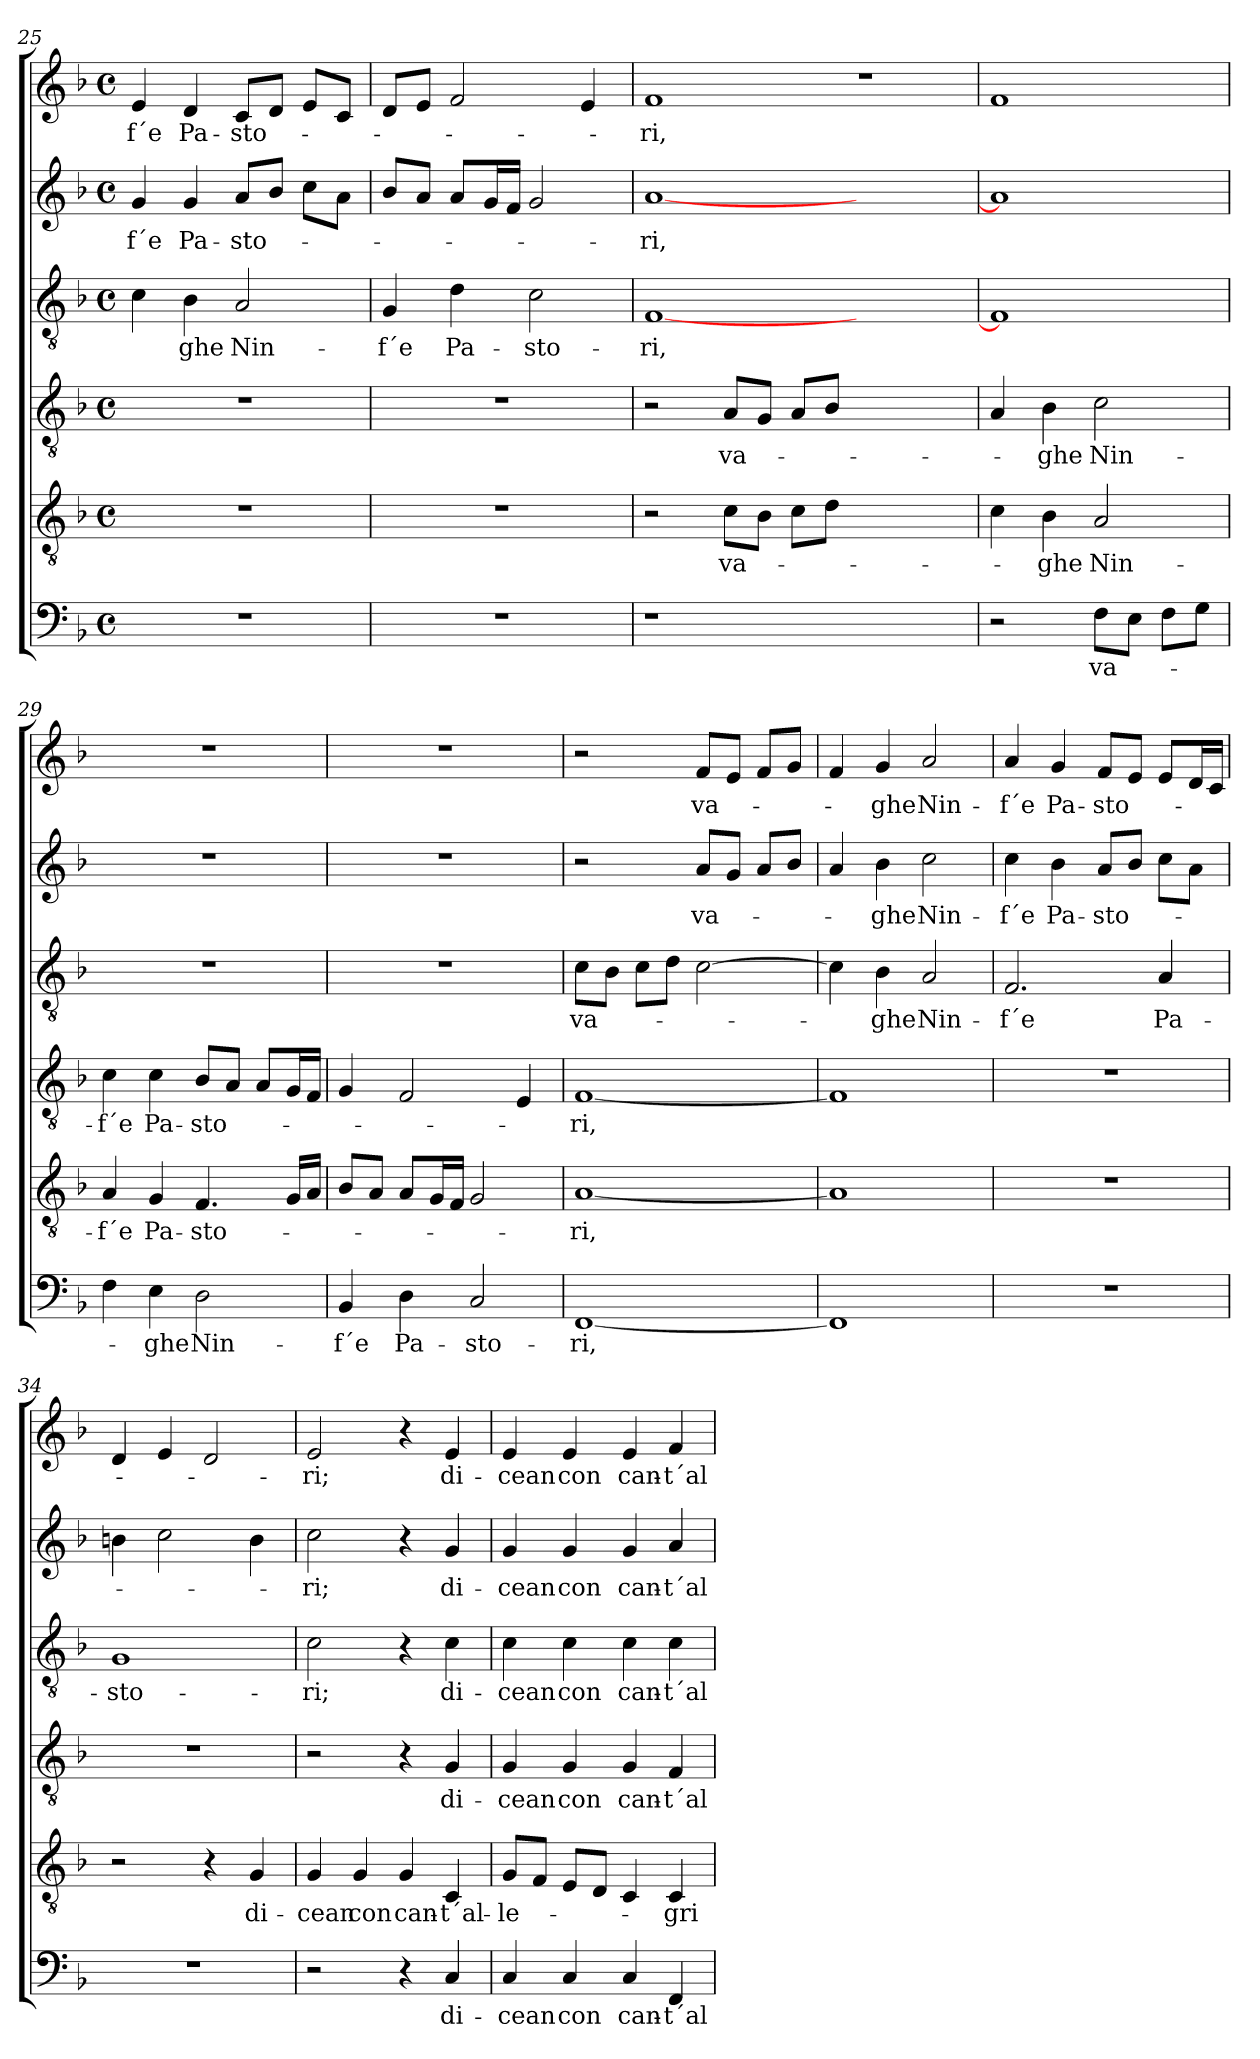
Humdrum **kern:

**kern	**text	**kern	**text	**kern	**text	**kern	**text	**kern	**text	**kern	**text
*part6	*part6	*part5	*part5	*part4	*part4	*part3	*part3	*part2	*part2	*part1	*part1
*staff6	*staff6	*staff5	*staff5	*staff4	*staff4	*staff3	*staff3	*staff2	*staff2	*staff1	*staff1
*clefF4	*	*clefGv2	*	*clefGv2	*	*clefGv2	*	*clefG2	*	*clefG2	*
*k[b-]	*	*k[b-]	*	*k[b-]	*	*k[b-]	*	*k[b-]	*	*k[b-]	*
*F:	*	*F:	*	*F:	*	*F:	*	*F:	*	*F:	*
*M4/4	*	*M4/4	*	*M4/4	*	*M4/4	*	*M4/4	*	*M4/4	*
*met(c)	*	*met(c)	*	*met(c)	*	*met(c)	*	*met(c)	*	*met(c)	*
=25	=25	=25	=25	=25	=25	=25	=25	=25	=25	=25	=25
1r	.	1r	.	1r	.	4c\	.	4g/	-f´e	4e/	-f´e
.	.	.	.	.	.	4B-\	-ghe	4g/	Pa-	4d/	Pa-
.	.	.	.	.	.	2A/	Nin-	8a/L	-sto-	8c/L	-sto-
.	.	.	.	.	.	.	.	8b-/J	.	8d/J	.
.	.	.	.	.	.	.	.	8cc\L	.	8e/L	.
.	.	.	.	.	.	.	.	8a\J	.	8c/J	.
=26	=26	=26	=26	=26	=26	=26	=26	=26	=26	=26	=26
1r	.	1r	.	1r	.	4G/	-f´e	8b-/L	.	8d/L	.
.	.	.	.	.	.	.	.	8a/J	.	8e/J	.
.	.	.	.	.	.	4d\	Pa-	8a/L	.	2f/	.
.	.	.	.	.	.	.	.	16g/L	.	.	.
.	.	.	.	.	.	.	.	16f/JJ	.	.	.
.	.	.	.	.	.	2c\	-sto-	2g/	.	.	.
.	.	.	.	.	.	.	.	.	.	4e/	.
=27	=27	=27	=27	=27	=27	=27	=27	=27	=27	=27	=27
1r	.	2r	.	2r	.	[1F	-ri,	[1a	-ri,	1f	-ri,
.	.	8c\L	va-	8A/L	va-	.	.	.	.	.	.
.	.	8B-\J	.	8G/J	.	.	.	.	.	.	.
.	.	8c\L	.	8A/L	.	.	.	.	.	.	.
.	.	8d\J	.	8B-/J	.	.	.	.	.	.	.
1ryy	.	1ryy	.	1ryy	.	1ryy	.	1ryy	.	1r	.
=28	=28	=28	=28	=28	=28	=28	=28	=28	=28	=28	=28
2r	.	4c\	.	4A/	.	1F]	.	1a]	.	1f	.
.	.	4B-\	-ghe	4B-\	-ghe	.	.	.	.	.	.
8F\L	va-	2A/	Nin-	2c\	Nin-	.	.	.	.	.	.
8E\J	.	.	.	.	.	.	.	.	.	.	.
8F\L	.	.	.	.	.	.	.	.	.	.	.
8G\J	.	.	.	.	.	.	.	.	.	.	.
!!LO:LB:g=z
=29	=29	=29	=29	=29	=29	=29	=29	=29	=29	=29	=29
4F\	.	4A/	-f´e	4c\	-f´e	1r	.	1r	.	1r	.
4E\	-ghe	4G/	Pa-	4c\	Pa-	.	.	.	.	.	.
2D\	Nin-	4.F/	-sto-	8B-/L	-sto-	.	.	.	.	.	.
.	.	.	.	8A/J	.	.	.	.	.	.	.
.	.	.	.	8A/L	.	.	.	.	.	.	.
.	.	16G/LL	.	16G/L	.	.	.	.	.	.	.
.	.	16A/JJ	.	16F/JJ	.	.	.	.	.	.	.
=30	=30	=30	=30	=30	=30	=30	=30	=30	=30	=30	=30
4BB-/	-f´e	8B-/L	.	4G/	.	1r	.	1r	.	1r	.
.	.	8A/J	.	.	.	.	.	.	.	.	.
4D\	Pa-	8A/L	.	2F/	.	.	.	.	.	.	.
.	.	16G/L	.	.	.	.	.	.	.	.	.
.	.	16F/JJ	.	.	.	.	.	.	.	.	.
2C/	-sto-	2G/	.	.	.	.	.	.	.	.	.
.	.	.	.	4E/	.	.	.	.	.	.	.
=31	=31	=31	=31	=31	=31	=31	=31	=31	=31	=31	=31
[1FF	-ri,	[1A	-ri,	[1F	-ri,	8c\L	va-	2r	.	2r	.
.	.	.	.	.	.	8B-\J	.	.	.	.	.
.	.	.	.	.	.	8c\L	.	.	.	.	.
.	.	.	.	.	.	8d\J	.	.	.	.	.
.	.	.	.	.	.	[2c\	.	8a/L	va-	8f/L	va-
.	.	.	.	.	.	.	.	8g/J	.	8e/J	.
.	.	.	.	.	.	.	.	8a/L	.	8f/L	.
.	.	.	.	.	.	.	.	8b-/J	.	8g/J	.
=32	=32	=32	=32	=32	=32	=32	=32	=32	=32	=32	=32
1FF]	.	1A]	.	1F]	.	4c\]	.	4a/	.	4f/	.
.	.	.	.	.	.	4B-\	-ghe	4b-\	-ghe	4g/	-ghe
.	.	.	.	.	.	2A/	Nin-	2cc\	Nin-	2a/	Nin-
=33	=33	=33	=33	=33	=33	=33	=33	=33	=33	=33	=33
1r	.	1r	.	1r	.	2.F/	-f´e	4cc\	-f´e	4a/	-f´e
.	.	.	.	.	.	.	.	4b-\	Pa-	4g/	Pa-
.	.	.	.	.	.	.	.	8a/L	-sto-	8f/L	-sto-
.	.	.	.	.	.	.	.	8b-/J	.	8e/J	.
.	.	.	.	.	.	4A/	Pa-	8cc\L	.	8e/L	.
.	.	.	.	.	.	.	.	8a\J	.	16d/L	.
.	.	.	.	.	.	.	.	.	.	16c/JJ	.
=34	=34	=34	=34	=34	=34	=34	=34	=34	=34	=34	=34
1r	.	2r	.	1r	.	1G	-sto-	4bn\	.	4d/	.
.	.	.	.	.	.	.	.	2cc\	.	4e/	.
.	.	4r	.	.	.	.	.	.	.	2d/	.
.	.	4G/	di-	.	.	.	.	4b\	.	.	.
=35	=35	=35	=35	=35	=35	=35	=35	=35	=35	=35	=35
2r	.	4G/	-cean	2r	.	2c\	-ri;	2cc\	-ri;	2e/	-ri;
.	.	4G/	con	.	.	.	.	.	.	.	.
4r	.	4G/	can-	4r	.	4r	.	4r	.	4r	.
4C/	di-	4C/	-t´al-	4G/	di-	4c\	di-	4g/	di-	4e/	di-
!!LO:LB:g=z
=36	=36	=36	=36	=36	=36	=36	=36	=36	=36	=36	=36
4C/	-cean	8G/L	-le-	4G/	-cean	4c\	-cean	4g/	-cean	4e/	-cean
.	.	8F/J	.	.	.	.	.	.	.	.	.
4C/	con	8E/L	.	4G/	con	4c\	con	4g/	con	4e/	con
.	.	8D/J	.	.	.	.	.	.	.	.	.
4C/	can-	4C/	.	4G/	can-	4c\	can-	4g/	can-	4e/	can-
4FF/	-t´al-	4C/	-gri	4F/	-t´al-	4c\	-t´al-	4a/	-t´al-	4f/	-t´al-
=	=	=	=	=	=	=	=	=	=	=	=
*-	*-	*-	*-	*-	*-	*-	*-	*-	*-	*-	*-
